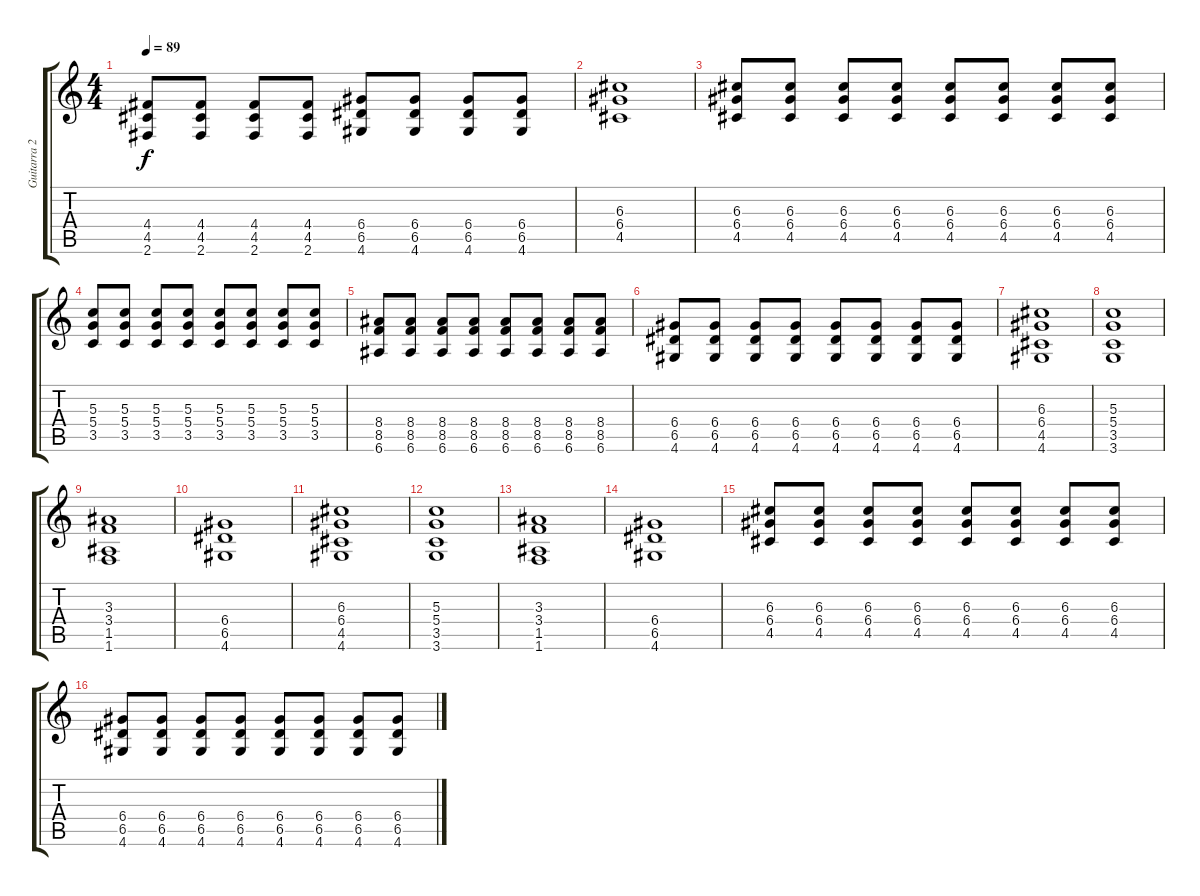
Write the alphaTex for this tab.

\track ("Guitarra 2" "Guitarra 2") {instrument electricguitarjazz}
\staff {score tabs}
\tuning (E4 B3 G3 D3 A2 E2) {hide}
\ts (4 4)
\tempo 89
\clef g2
\ks c
(4.4 4.5 2.6).8{dy f} (4.4 4.5 2.6).8 (4.4 4.5 2.6).8 (4.4 4.5 2.6).8 (6.4 6.5 4.6).8 (6.4 6.5 4.6).8 (6.4 6.5 4.6).8 (6.4 6.5 4.6).8 |
(6.3 6.4 4.5).1 |
(6.3 6.4 4.5).8 (6.3 6.4 4.5).8 (6.3 6.4 4.5).8 (6.3 6.4 4.5).8 (6.3 6.4 4.5).8 (6.3 6.4 4.5).8 (6.3 6.4 4.5).8 (6.3 6.4 4.5).8 |
(5.3 5.4 3.5).8 (5.3 5.4 3.5).8 (5.3 5.4 3.5).8 (5.3 5.4 3.5).8 (5.3 5.4 3.5).8 (5.3 5.4 3.5).8 (5.3 5.4 3.5).8 (5.3 5.4 3.5).8 |
(8.4 8.5 6.6).8 (8.4 8.5 6.6).8 (8.4 8.5 6.6).8 (8.4 8.5 6.6).8 (8.4 8.5 6.6).8 (8.4 8.5 6.6).8 (8.4 8.5 6.6).8 (8.4 8.5 6.6).8 |
(6.4 6.5 4.6).8 (6.4 6.5 4.6).8 (6.4 6.5 4.6).8 (6.4 6.5 4.6).8 (6.4 6.5 4.6).8 (6.4 6.5 4.6).8 (6.4 6.5 4.6).8 (6.4 6.5 4.6).8 |
(6.3 6.4 4.5 4.6).1 |
(5.3 5.4 3.5 3.6).1 |
(3.3 3.4 1.5 1.6).1 |
(6.4 6.5 4.6).1 |
(6.3 6.4 4.5 4.6).1 |
(5.3 5.4 3.5 3.6).1 |
(3.3 3.4 1.5 1.6).1 |
(6.4 6.5 4.6).1 |
(6.3 6.4 4.5).8 (6.3 6.4 4.5).8 (6.3 6.4 4.5).8 (6.3 6.4 4.5).8 (6.3 6.4 4.5).8 (6.3 6.4 4.5).8 (6.3 6.4 4.5).8 (6.3 6.4 4.5).8 |
(6.4 6.5 4.6).8 (6.4 6.5 4.6).8 (6.4 6.5 4.6).8 (6.4 6.5 4.6).8 (6.4 6.5 4.6).8 (6.4 6.5 4.6).8 (6.4 6.5 4.6).8 (6.4 6.5 4.6).8
